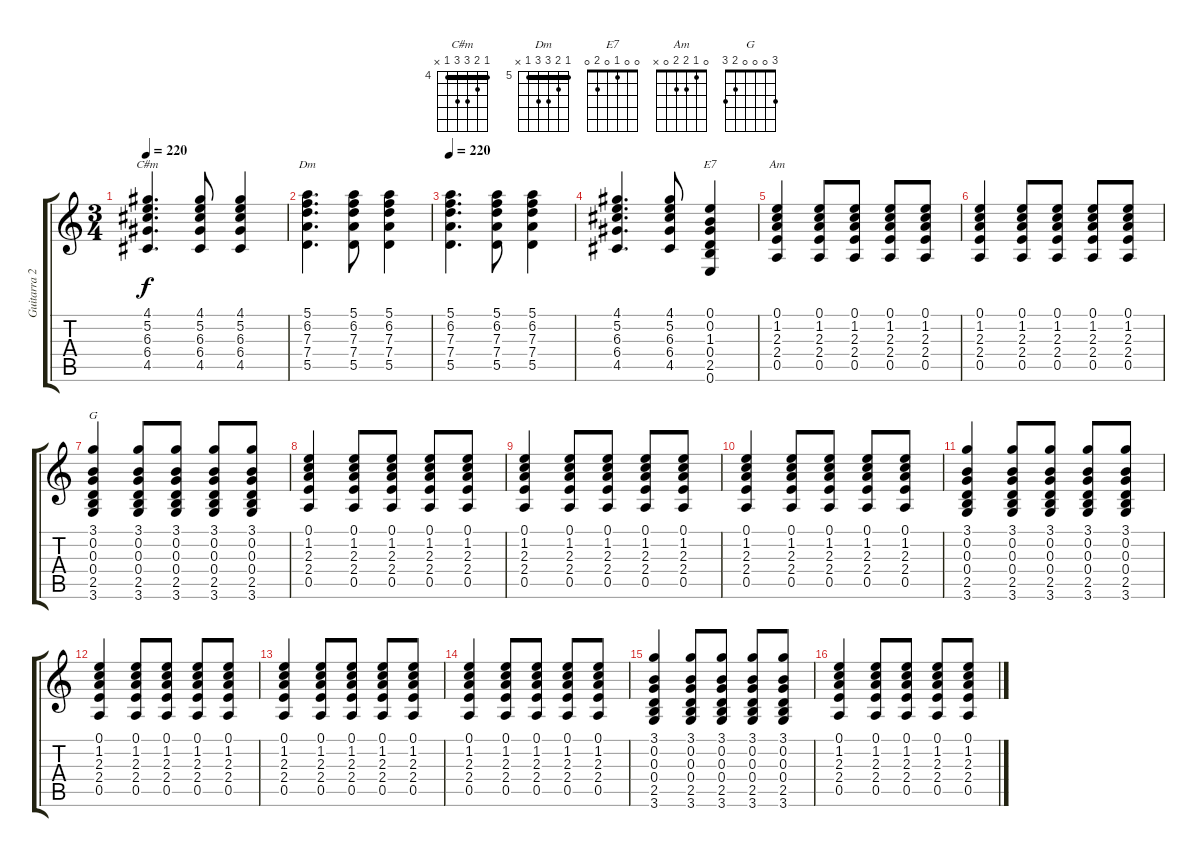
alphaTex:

\track ("Guitarra 2" "Guitarra 2") {instrument acousticguitarnylon}
\staff {score tabs}
\tuning (E4 B3 G3 D3 A2 E2) {hide}
\chord ("C#m" 4 5 6 6 4 x) {firstfret 4 barre 4}
\chord ("Dm" 5 6 7 7 5 x) {firstfret 5 barre 5}
\chord ("E7" 0 0 1 0 2 0)
\chord ("Am" 0 1 2 2 0 x)
\chord ("G" 3 0 0 0 2 3)
\ts (3 4)
\tempo 220
\clef g2
\ks c
(4.1 5.2 6.3 6.4 4.5).4{d ch "C#m" dy f} (4.1 5.2 6.3 6.4 4.5).8 (4.1 5.2 6.3 6.4 4.5).4 |
(5.1 6.2 7.3 7.4 5.5).4{d ch "Dm"} (5.1 6.2 7.3 7.4 5.5).8 (5.1 6.2 7.3 7.4 5.5).4 |
\tempo 220
(5.1 6.2 7.3 7.4 5.5).4{d} (5.1 6.2 7.3 7.4 5.5).8 (5.1 6.2 7.3 7.4 5.5).4 |
(4.1 5.2 6.3 6.4 4.5).4{d} (4.1 5.2 6.3 6.4 4.5).8 (0.1 0.2 1.3 0.4 2.5 0.6).4{ch "E7"} |
(0.1 1.2 2.3 2.4 0.5).4{ch "Am"} (0.1 1.2 2.3 2.4 0.5).8 (0.1 1.2 2.3 2.4 0.5).8 (0.1 1.2 2.3 2.4 0.5).8 (0.1 1.2 2.3 2.4 0.5).8 |
(0.1 1.2 2.3 2.4 0.5).4 (0.1 1.2 2.3 2.4 0.5).8 (0.1 1.2 2.3 2.4 0.5).8 (0.1 1.2 2.3 2.4 0.5).8 (0.1 1.2 2.3 2.4 0.5).8 |
(3.1 0.2 0.3 0.4 2.5 3.6).4{ch "G"} (3.1 0.2 0.3 0.4 2.5 3.6).8 (3.1 0.2 0.3 0.4 2.5 3.6).8 (3.1 0.2 0.3 0.4 2.5 3.6).8 (3.1 0.2 0.3 0.4 2.5 3.6).8 |
(0.1 1.2 2.3 2.4 0.5).4 (0.1 1.2 2.3 2.4 0.5).8 (0.1 1.2 2.3 2.4 0.5).8 (0.1 1.2 2.3 2.4 0.5).8 (0.1 1.2 2.3 2.4 0.5).8 |
(0.1 1.2 2.3 2.4 0.5).4 (0.1 1.2 2.3 2.4 0.5).8 (0.1 1.2 2.3 2.4 0.5).8 (0.1 1.2 2.3 2.4 0.5).8 (0.1 1.2 2.3 2.4 0.5).8 |
(0.1 1.2 2.3 2.4 0.5).4 (0.1 1.2 2.3 2.4 0.5).8 (0.1 1.2 2.3 2.4 0.5).8 (0.1 1.2 2.3 2.4 0.5).8 (0.1 1.2 2.3 2.4 0.5).8 |
(3.1 0.2 0.3 0.4 2.5 3.6).4 (3.1 0.2 0.3 0.4 2.5 3.6).8 (3.1 0.2 0.3 0.4 2.5 3.6).8 (3.1 0.2 0.3 0.4 2.5 3.6).8 (3.1 0.2 0.3 0.4 2.5 3.6).8 |
(0.1 1.2 2.3 2.4 0.5).4 (0.1 1.2 2.3 2.4 0.5).8 (0.1 1.2 2.3 2.4 0.5).8 (0.1 1.2 2.3 2.4 0.5).8 (0.1 1.2 2.3 2.4 0.5).8 |
(0.1 1.2 2.3 2.4 0.5).4 (0.1 1.2 2.3 2.4 0.5).8 (0.1 1.2 2.3 2.4 0.5).8 (0.1 1.2 2.3 2.4 0.5).8 (0.1 1.2 2.3 2.4 0.5).8 |
(0.1 1.2 2.3 2.4 0.5).4 (0.1 1.2 2.3 2.4 0.5).8 (0.1 1.2 2.3 2.4 0.5).8 (0.1 1.2 2.3 2.4 0.5).8 (0.1 1.2 2.3 2.4 0.5).8 |
(3.1 0.2 0.3 0.4 2.5 3.6).4 (3.1 0.2 0.3 0.4 2.5 3.6).8 (3.1 0.2 0.3 0.4 2.5 3.6).8 (3.1 0.2 0.3 0.4 2.5 3.6).8 (3.1 0.2 0.3 0.4 2.5 3.6).8 |
(0.1 1.2 2.3 2.4 0.5).4 (0.1 1.2 2.3 2.4 0.5).8 (0.1 1.2 2.3 2.4 0.5).8 (0.1 1.2 2.3 2.4 0.5).8 (0.1 1.2 2.3 2.4 0.5).8
